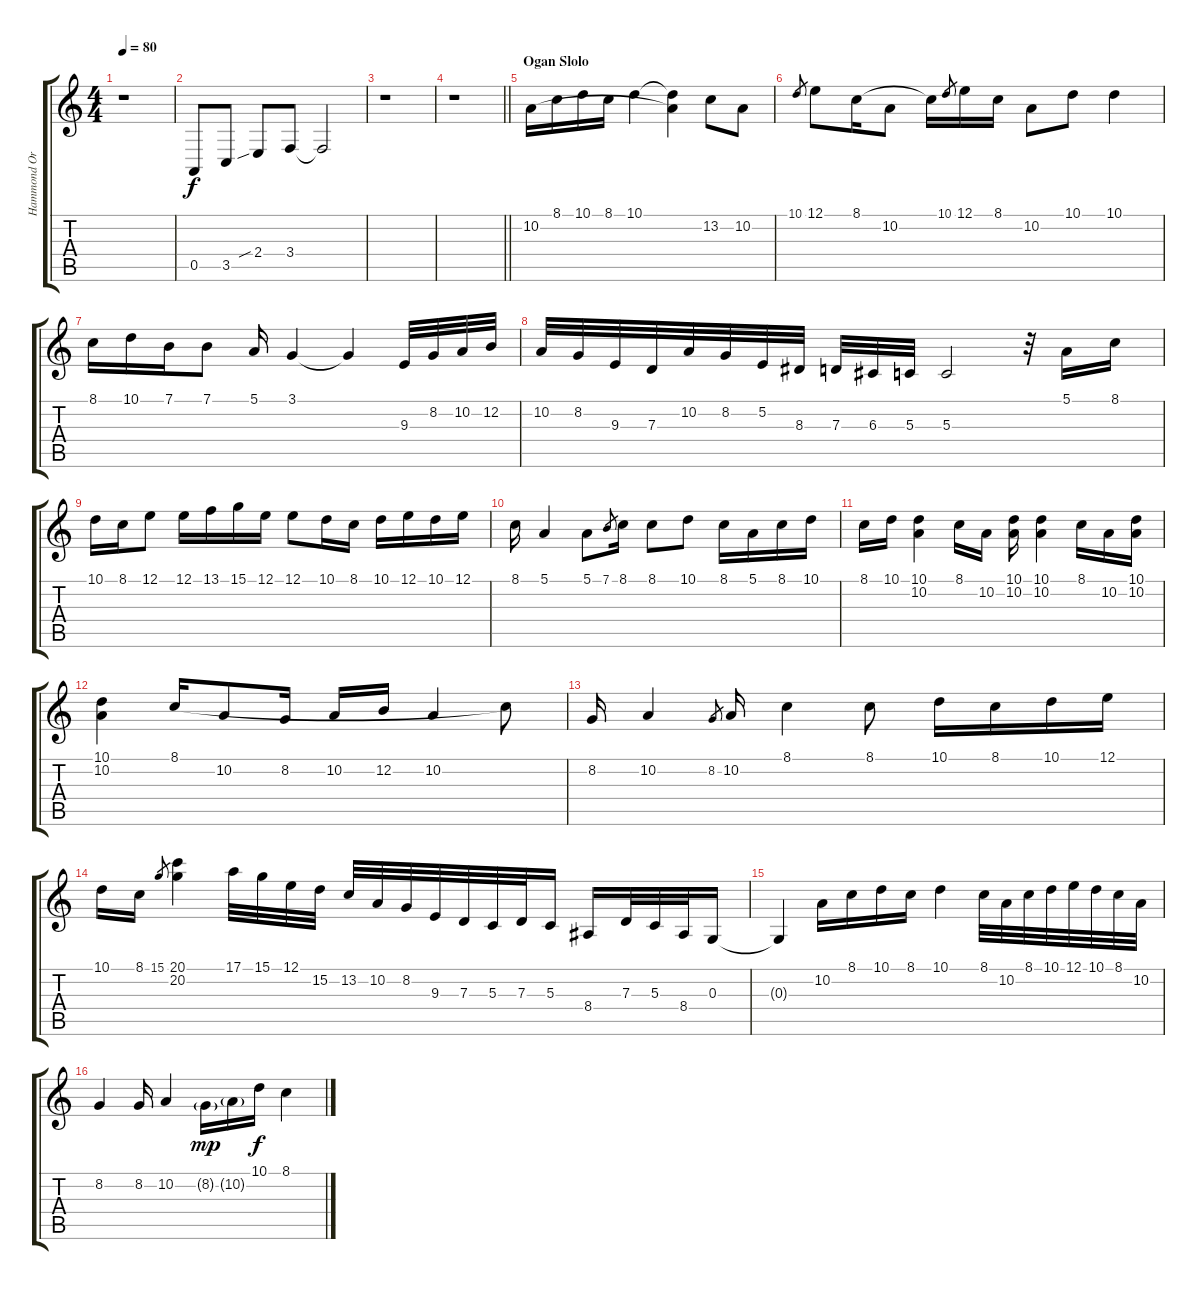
\track ("Hammond Organ" "Hammond Or") {instrument drawbarorgan}
\staff {score tabs}
\tuning (E4 B3 G3 D3 A2 E2) {hide}
\ts (4 4)
\tempo 80
\clef g2
\ks c
r.1{dy fff} |
0.5.8{dy f} 3.5.8 2.4{sib}.8 3.4.8 3.4{t}.2 |
r.1 |
\barLineRight lightlight
r.1 |
\section ("" "Ogan Slolo")
10.2.16 8.1.16 10.1.16 8.1.16 10.1.4 (10.1{t} 10.2{t}).4 13.2.8 10.2.8 |
10.1.8{gr} 12.1.8 8.1.16 10.2.8 8.1{t}.16 10.1.8{gr} 12.1.16 8.1.16 10.2.8 10.1.8 10.1.4 |
8.1.16 10.1.16 7.1.16 7.1.8 5.1.16 3.1.4 3.1{t}.4 9.3.32 8.2.32 10.2.32 12.2.32 |
10.2.32 8.2.32 9.3.32 7.3.32 10.2.32 8.2.32 5.2.32 8.3.32 7.3.32 6.3.32 5.3.32 5.3.2 r.32 5.1.16 8.1.16 |
10.1.16 8.1.16 12.1.8 12.1.16 13.1.16 15.1.16 12.1.16 12.1.8 10.1.16 8.1.16 10.1.16 12.1.16 10.1.16 12.1.16 |
8.1.16 5.1.4 5.1.8 7.1.8{gr} 8.1.16 8.1.8 10.1.8 8.1.16 5.1.16 8.1.16 10.1.16 |
8.1.16 10.1.16 (10.1 10.2).4 8.1.16 10.2.16 (10.1 10.2).16 (10.1 10.2).4 8.1.16 10.2.16 (10.1 10.2).16 |
(10.1 10.2).4 8.1.16 10.2.8 8.2.16 10.2.16 12.2.16 10.2.4 8.1{t}.8 |
8.2.16 10.2.4 8.2.8{gr} 10.2.16 8.1.4 8.1.8 10.1.16 8.1.16 10.1.16 12.1.16 |
10.1.16 8.1.16 15.1.8{gr} (20.1 20.2).4 17.1.32 15.1.32 12.1.32 15.2.32 13.2.32 10.2.32 8.2.32 9.3.32 7.3.32 5.3.32 7.3.32 5.3.16 8.4.16 7.3.32 5.3.32 8.4.32 0.3.16 |
0.3{t}.4 10.2.16 8.1.16 10.1.16 8.1.16 10.1.4 8.1.32 10.2.32 8.1.32 10.1.32 12.1.32 10.1.32 8.1.32 10.2.32 |
8.2.4 8.2.16 10.2.4 8.2{g}.16{dy mp} 10.2{g}.16 10.1.16{dy f} 8.1.4
